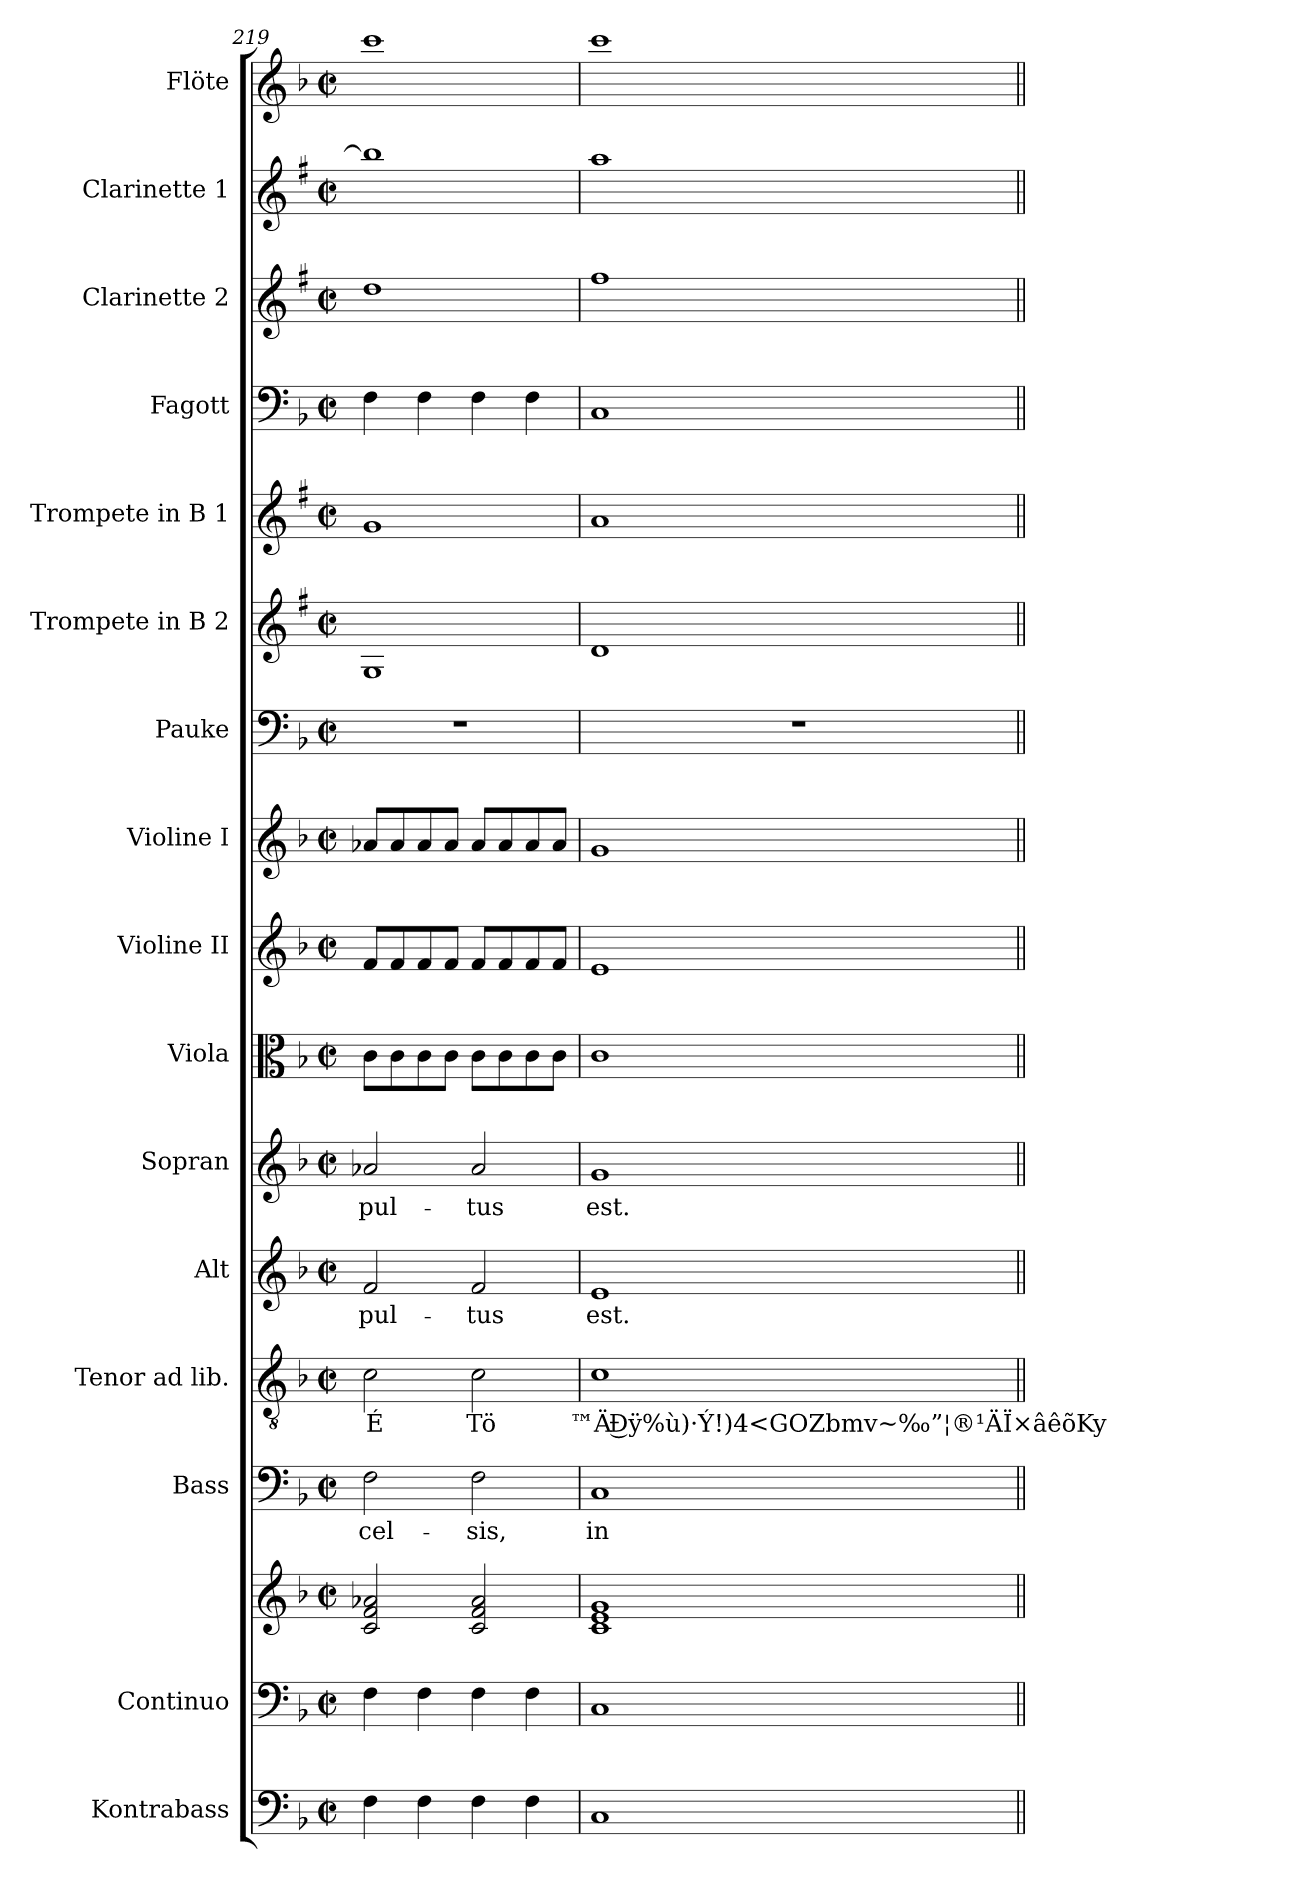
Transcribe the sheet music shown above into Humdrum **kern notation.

**kern	**kern	**kern	**kern	**text	**kern	**text	**kern	**text	**kern	**text	**kern	**kern	**kern	**kern	**kern	**kern	**kern	**kern	**kern	**kern
*part16	*part15	*part15	*part14	*part14	*part13	*part13	*part12	*part12	*part11	*part11	*part10	*part9	*part8	*part7	*part6	*part5	*part4	*part3	*part2	*part1
*staff17	*staff16	*staff15	*staff14	*staff14	*staff13	*staff13	*staff12	*staff12	*staff11	*staff11	*staff10	*staff9	*staff8	*staff7	*staff6	*staff5	*staff4	*staff3	*staff2	*staff1
*I"Kontrabass	*I"Continuo	*	*I"Bass	*	*I"Tenor ad lib.	*	*I"Alt	*	*I"Sopran	*	*I"Viola	*I"Violine II	*I"Violine I	*I"Pauke	*I"Trompete in B 2	*I"Trompete in B 1	*I"Fagott	*I"Clarinette 2	*I"Clarinette 1	*I"Flöte
*I'Kb.	*I'cont.	*	*I'B	*	*I'T	*	*I'A	*	*I'S	*	*I'Vla.	*I'Vl. II	*I'Vl. I	*I'Pk.	*	*	*I'Fg.	*I'Cl. 2	*I'Cl. 1	*I'Fl.
*clefF4	*clefF4	*clefG2	*clefF4	*	*clefGv2	*	*clefG2	*	*clefG2	*	*clefC3	*clefG2	*clefG2	*clefF4	*clefG2	*clefG2	*clefF4	*clefG2	*clefG2	*clefG2
*ITrd7c12	*	*	*	*	*	*	*	*	*	*	*	*	*	*	*ITrd1c2	*ITrd1c2	*	*ITrd1c2	*ITrd1c2	*
*k[b-]	*k[b-]	*k[b-]	*k[b-]	*	*k[b-]	*	*k[b-]	*	*k[b-]	*	*k[b-]	*k[b-]	*k[b-]	*k[b-]	*k[b-]	*k[b-]	*k[b-]	*k[b-]	*k[b-]	*k[b-]
*F:	*F:	*F:	*F:	*	*F:	*	*F:	*	*F:	*	*F:	*F:	*F:	*F:	*F:	*F:	*F:	*F:	*F:	*F:
*M2/2	*M2/2	*M2/2	*M2/2	*	*M2/2	*	*M2/2	*	*M2/2	*	*M2/2	*M2/2	*M2/2	*M2/2	*M2/2	*M2/2	*M2/2	*M2/2	*M2/2	*M2/2
*met(c|)	*met(c|)	*met(c|)	*met(c|)	*	*met(c|)	*	*met(c|)	*	*met(c|)	*	*met(c|)	*met(c|)	*met(c|)	*met(c|)	*met(c|)	*met(c|)	*met(c|)	*met(c|)	*met(c|)	*met(c|)
=219	=219	=219	=219	=219	=219	=219	=219	=219	=219	=219	=219	=219	=219	=219	=219	=219	=219	=219	=219	=219
!	!	!	!	!LO:LY:b	!	!LO:LY:b	!	!LO:LY:b	!	!LO:LY:b	!	!	!	!	!	!	!	!	!	!
4FF\	4F\	2c/ 2f/ 2a-X/	2F\	-cel-	2c\	É	2f/	-pul-	2a-X/	-pul-	8c\L	8f/L	8a-X/L	1r	1F	1f	4F\	1cc	1aa-]	1ccc
.	.	.	.	.	.	.	.	.	.	.	8c\	8f/	8a-/	.	.	.	.	.	.	.
4FF\	4F\	.	.	.	.	.	.	.	.	.	8c\	8f/	8a-/	.	.	.	4F\	.	.	.
.	.	.	.	.	.	.	.	.	.	.	8c\J	8f/J	8a-/J	.	.	.	.	.	.	.
!	!	!	!	!LO:LY:b	!	!LO:LY:b	!	!LO:LY:b	!	!LO:LY:b	!	!	!	!	!	!	!	!	!	!
4FF\	4F\	2c/ 2f/ 2a-/	2F\	-sis,	2c\	Tö	2f/	-tus	2a-/	-tus	8c\L	8f/L	8a-/L	.	.	.	4F\	.	.	.
.	.	.	.	.	.	.	.	.	.	.	8c\	8f/	8a-/	.	.	.	.	.	.	.
4FF\	4F\	.	.	.	.	.	.	.	.	.	8c\	8f/	8a-/	.	.	.	4F\	.	.	.
.	.	.	.	.	.	.	.	.	.	.	8c\J	8f/J	8a-/J	.	.	.	.	.	.	.
=220	=220	=220	=220	=220	=220	=220	=220	=220	=220	=220	=220	=220	=220	=220	=220	=220	=220	=220	=220	=220
!	!	!	!	!LO:LY:b	!	!LO:LY:b	!	!LO:LY:b	!	!LO:LY:b	!	!	!	!	!	!	!	!	!	!
1CC	1C	1c 1e 1g	1C	in	1c	™Ä Ðÿ%ù)·Ý!)4<GOZbmv~‰”¦®¹ÄÏ×âêõKy-	1e	est.	1g	est.	1c	1e	1g	1r	1c	1g	1C	1ee	1gg	1ccc
=||	=||	=||	=||	=||	=||	=||	=||	=||	=||	=||	=||	=||	=||	=||	=||	=||	=||	=||	=||	=||
*-	*-	*-	*-	*-	*-	*-	*-	*-	*-	*-	*-	*-	*-	*-	*-	*-	*-	*-	*-	*-
